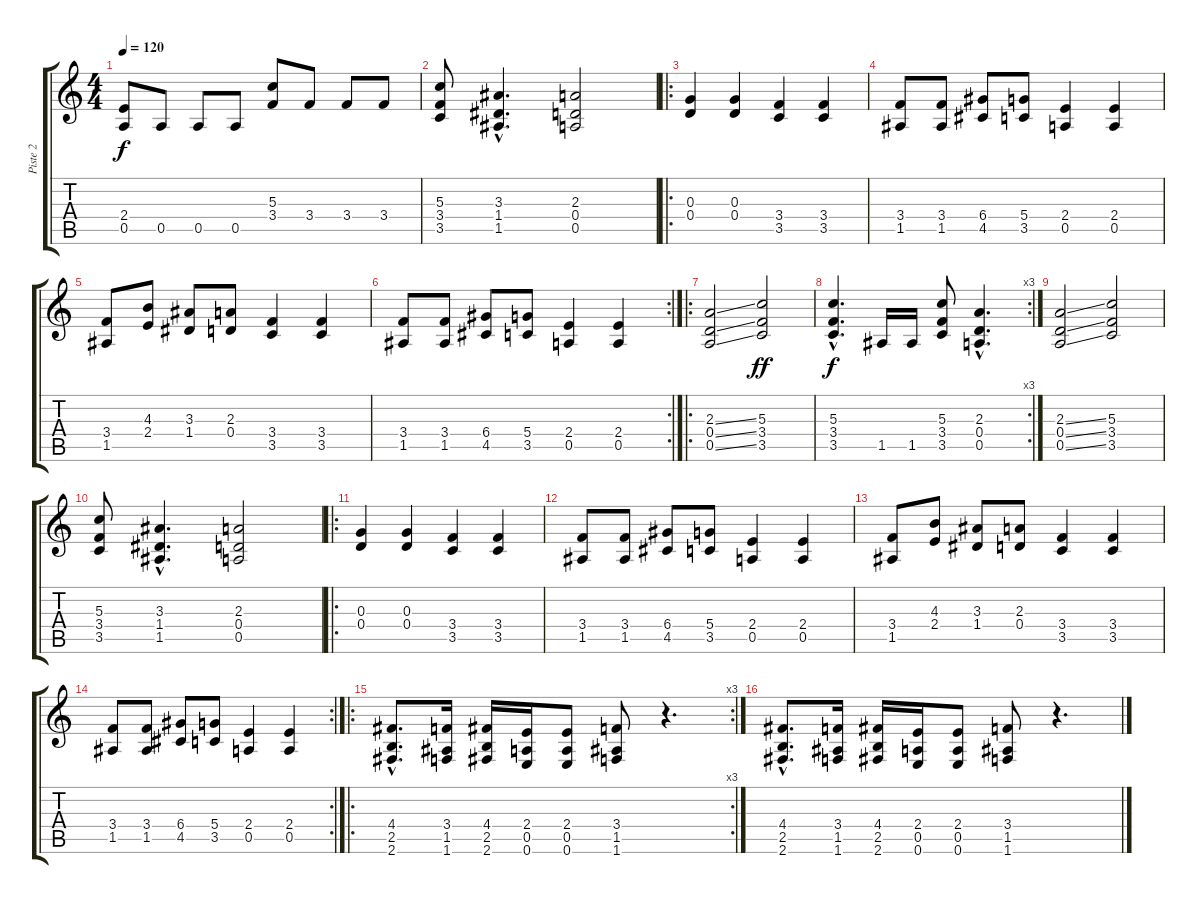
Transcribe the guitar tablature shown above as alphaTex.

\track ("Piste 2" "Piste 2") {instrument overdrivenguitar}
\staff {score tabs}
\tuning (E4 B3 G3 D3 A2 E2) {hide}
\ts (4 4)
\tempo 120
\clef g2
\ks c
(2.4 0.5).8{dy f} 0.5.8 0.5.8 0.5.8 (5.3 3.4).8 3.4.8 3.4.8 3.4.8 |
(5.3 3.4 3.5).8 (3.3{hac} 1.4{hac} 1.5{hac}).4{d} (2.3 0.4 0.5).2 |
\ro
(0.3 0.4).4 (0.3 0.4).4 (3.4 3.5).4 (3.4 3.5).4 |
(3.4 1.5).8 (3.4 1.5).8 (6.4 4.5).8 (5.4 3.5).8 (2.4 0.5).4 (2.4 0.5).4 |
(3.4 1.5).8 (4.3 2.4).8 (3.3 1.4).8 (2.3 0.4).8 (3.4 3.5).4 (3.4 3.5).4 |
\rc 2
(3.4 1.5).8 (3.4 1.5).8 (6.4 4.5).8 (5.4 3.5).8 (2.4 0.5).4 (2.4 0.5).4 |
\ro
(2.3{ss} 0.4{ss} 0.5{ss}).2 (5.3 3.4 3.5).2{dy ff} |
\rc 3
(5.3{hac} 3.4{hac} 3.5{hac}).4{d dy f} 1.5.16 1.5.16 (5.3 3.4 3.5).8 (2.3{hac} 0.4{hac} 0.5{hac}).4{d} |
(2.3{ss} 0.4{ss} 0.5{ss}).2 (5.3 3.4 3.5).2 |
(5.3 3.4 3.5).8 (3.3{hac} 1.4{hac} 1.5{hac}).4{d} (2.3 0.4 0.5).2 |
\ro
(0.3 0.4).4 (0.3 0.4).4 (3.4 3.5).4 (3.4 3.5).4 |
(3.4 1.5).8 (3.4 1.5).8 (6.4 4.5).8 (5.4 3.5).8 (2.4 0.5).4 (2.4 0.5).4 |
(3.4 1.5).8 (4.3 2.4).8 (3.3 1.4).8 (2.3 0.4).8 (3.4 3.5).4 (3.4 3.5).4 |
\rc 2
(3.4 1.5).8 (3.4 1.5).8 (6.4 4.5).8 (5.4 3.5).8 (2.4 0.5).4 (2.4 0.5).4 |
\ro
\rc 3
(4.4{hac} 2.5{hac} 2.6{hac}).8{d} (3.4 1.5 1.6).16 (4.4 2.5 2.6).16 (2.4 0.5 0.6).16 (2.4 0.5 0.6).8 (3.4 1.5 1.6).8 r.4{d} |
(4.4{hac} 2.5{hac} 2.6{hac}).8{d} (3.4 1.5 1.6).16 (4.4 2.5 2.6).16 (2.4 0.5 0.6).16 (2.4 0.5 0.6).8 (3.4 1.5 1.6).8 r.4{d}
